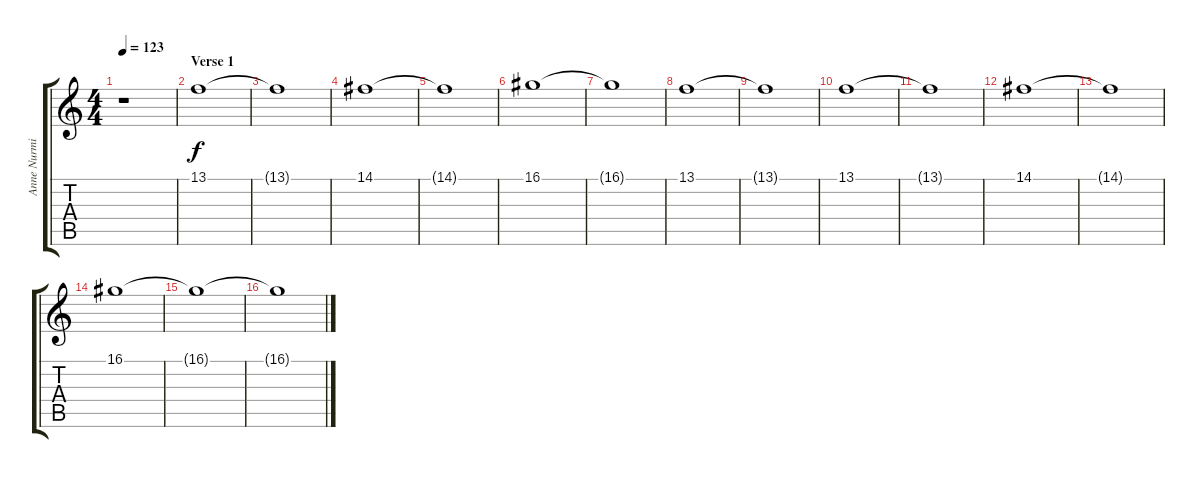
\track ("Anne Nurmi" "Anne Nurmi") {instrument synthstrings2}
\staff {score tabs}
\tuning (E4 B3 G3 D3 A2 E2) {hide}
\ts (4 4)
\tempo 123
\clef g2
\ks c
r.1{dy f instrument synthstrings2} |
\section ("" "Verse 1")
13.1.1 |
13.1{t}.1 |
14.1.1 |
14.1{t}.1 |
16.1.1 |
16.1{t}.1 |
13.1.1 |
13.1{t}.1 |
13.1.1 |
13.1{t}.1 |
14.1.1 |
14.1{t}.1 |
16.1.1 |
16.1{t}.1 |
16.1{t}.1
